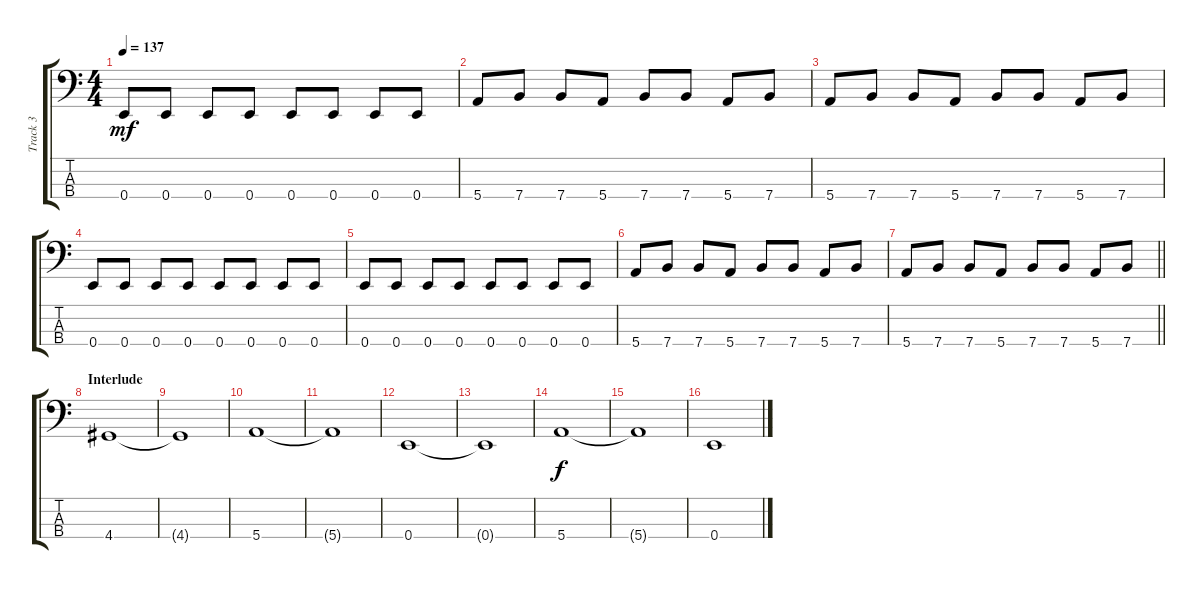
\track ("Track 3" "Track 3") {instrument electricbassfinger}
\staff {score tabs}
\tuning (G2 D2 A1 E1) {hide}
\ts (4 4)
\tempo 137
\clef f4
\ks c
0.4.8{dy mf} 0.4.8 0.4.8 0.4.8 0.4.8 0.4.8 0.4.8 0.4.8 |
5.4.8 7.4.8 7.4.8 5.4.8 7.4.8 7.4.8 5.4.8 7.4.8 |
5.4.8 7.4.8 7.4.8 5.4.8 7.4.8 7.4.8 5.4.8 7.4.8 |
0.4.8 0.4.8 0.4.8 0.4.8 0.4.8 0.4.8 0.4.8 0.4.8 |
0.4.8 0.4.8 0.4.8 0.4.8 0.4.8 0.4.8 0.4.8 0.4.8 |
5.4.8 7.4.8 7.4.8 5.4.8 7.4.8 7.4.8 5.4.8 7.4.8 |
\barLineRight lightlight
5.4.8 7.4.8 7.4.8 5.4.8 7.4.8 7.4.8 5.4.8 7.4.8 |
\section ("" "Interlude")
4.4.1 |
4.4{t}.1 |
5.4.1 |
5.4{t}.1 |
0.4.1 |
0.4{t}.1 |
5.4.1{dy f} |
5.4{t}.1 |
0.4.1
